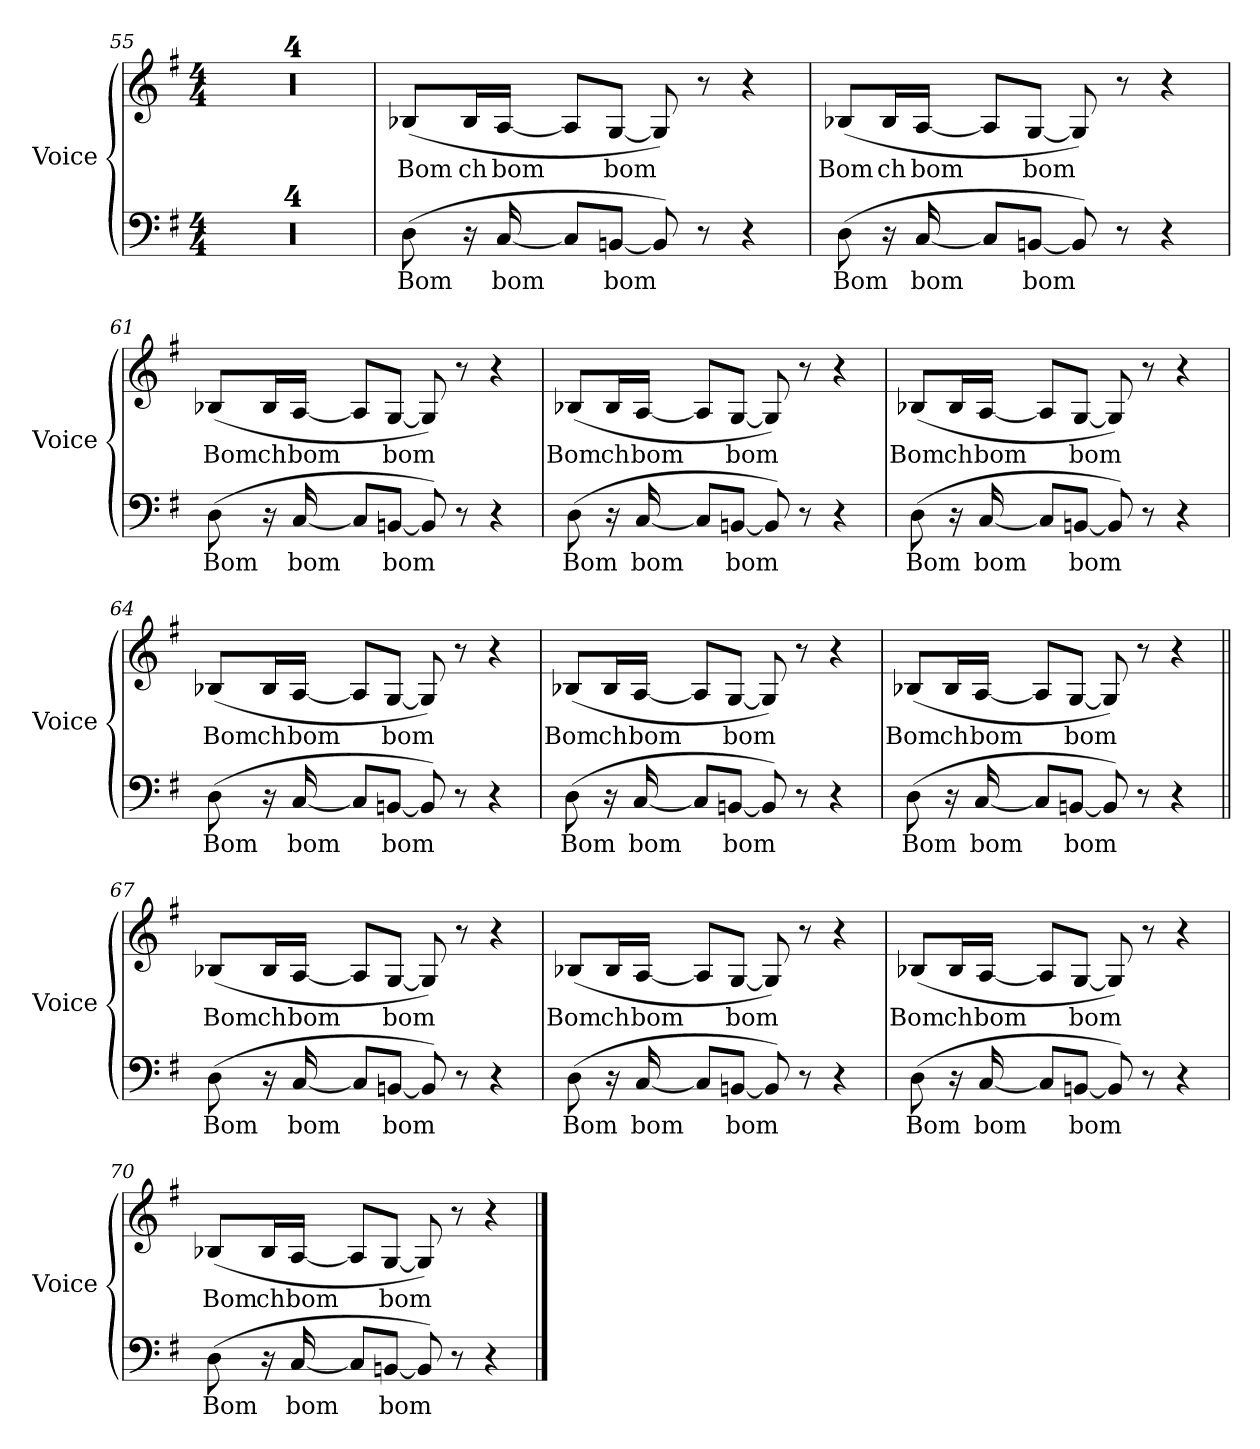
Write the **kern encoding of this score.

**kern	**text	**kern	**text
*part2	*part2	*part1	*part1
*staff2	*staff2	*staff1	*staff1
*I"Voice	*	*I"Voice	*
*I'Voice	*	*I'Voice	*
*clefF4	*	*clefG2	*
*k[f#]	*	*k[f#]	*
*G:	*	*G:	*
*M4/4	*	*M4/4	*
=55	=55	=55	=55
1r	.	1r	.
=56	=56	=56	=56
1r	.	1r	.
=57	=57	=57	=57
1r	.	1r	.
!!LO:LB:g=z
=58	=58	=58	=58
1r	.	1r	.
=59	=59	=59	=59
!	!LO:LY:b:color=#000000	!	!
!	!	!	!LO:LY:b:color=#000000
(8Di\	Bom	(8B-Xi/L	Bom
!	!	!	!LO:LY:b:color=#000000
16r	.	16B-i/L	ch
!	!LO:LY:b:color=#000000	!	!
!	!	!	!LO:LY:b:color=#000000
[16Ci/	bom	[16Ai/JJ	bom
8Ci/L]	.	8Ai/L]	.
!	!LO:LY:b:color=#000000	!	!
!	!	!	!LO:LY:b:color=#000000
[8BBni/J	bom	[8Gi/J	bom
8BBi/])	.	8Gi/])	.
8r	.	8r	.
4r	.	4r	.
=60	=60	=60	=60
!	!LO:LY:b:color=#000000	!	!
!	!	!	!LO:LY:b:color=#000000
(8Di\	Bom	(8B-Xi/L	Bom
!	!	!	!LO:LY:b:color=#000000
16r	.	16B-i/L	ch
!	!LO:LY:b:color=#000000	!	!
!	!	!	!LO:LY:b:color=#000000
[16Ci/	bom	[16Ai/JJ	bom
8Ci/L]	.	8Ai/L]	.
!	!LO:LY:b:color=#000000	!	!
!	!	!	!LO:LY:b:color=#000000
[8BBni/J	bom	[8Gi/J	bom
8BBi/])	.	8Gi/])	.
8r	.	8r	.
4r	.	4r	.
=61	=61	=61	=61
!	!LO:LY:b:color=#000000	!	!
!	!	!	!LO:LY:b:color=#000000
(8Di\	Bom	(8B-Xi/L	Bom
!	!	!	!LO:LY:b:color=#000000
16r	.	16B-i/L	ch
!	!LO:LY:b:color=#000000	!	!
!	!	!	!LO:LY:b:color=#000000
[16Ci/	bom	[16Ai/JJ	bom
8Ci/L]	.	8Ai/L]	.
!	!LO:LY:b:color=#000000	!	!
!	!	!	!LO:LY:b:color=#000000
[8BBni/J	bom	[8Gi/J	bom
8BBi/])	.	8Gi/])	.
8r	.	8r	.
4r	.	4r	.
!!LO:PB:g=z
=62	=62	=62	=62
!	!LO:LY:b:color=#000000	!	!
!	!	!	!LO:LY:b:color=#000000
(8Di\	Bom	(8B-Xi/L	Bom
!	!	!	!LO:LY:b:color=#000000
16r	.	16B-i/L	ch
!	!LO:LY:b:color=#000000	!	!
!	!	!	!LO:LY:b:color=#000000
[16Ci/	bom	[16Ai/JJ	bom
8Ci/L]	.	8Ai/L]	.
!	!LO:LY:b:color=#000000	!	!
!	!	!	!LO:LY:b:color=#000000
[8BBni/J	bom	[8Gi/J	bom
8BBi/])	.	8Gi/])	.
8r	.	8r	.
4r	.	4r	.
=63	=63	=63	=63
!	!LO:LY:b:color=#000000	!	!
!	!	!	!LO:LY:b:color=#000000
(8Di\	Bom	(8B-Xi/L	Bom
!	!	!	!LO:LY:b:color=#000000
16r	.	16B-i/L	ch
!	!LO:LY:b:color=#000000	!	!
!	!	!	!LO:LY:b:color=#000000
[16Ci/	bom	[16Ai/JJ	bom
8Ci/L]	.	8Ai/L]	.
!	!LO:LY:b:color=#000000	!	!
!	!	!	!LO:LY:b:color=#000000
[8BBni/J	bom	[8Gi/J	bom
8BBi/])	.	8Gi/])	.
8r	.	8r	.
4r	.	4r	.
=64	=64	=64	=64
!	!LO:LY:b:color=#000000	!	!
!	!	!	!LO:LY:b:color=#000000
(8Di\	Bom	(8B-Xi/L	Bom
!	!	!	!LO:LY:b:color=#000000
16r	.	16B-i/L	ch
!	!LO:LY:b:color=#000000	!	!
!	!	!	!LO:LY:b:color=#000000
[16Ci/	bom	[16Ai/JJ	bom
8Ci/L]	.	8Ai/L]	.
!	!LO:LY:b:color=#000000	!	!
!	!	!	!LO:LY:b:color=#000000
[8BBni/J	bom	[8Gi/J	bom
8BBi/])	.	8Gi/])	.
8r	.	8r	.
4r	.	4r	.
!!LO:LB:g=z
=65	=65	=65	=65
!	!LO:LY:b:color=#000000	!	!
!	!	!	!LO:LY:b:color=#000000
(8Di\	Bom	(8B-Xi/L	Bom
!	!	!	!LO:LY:b:color=#000000
16r	.	16B-i/L	ch
!	!LO:LY:b:color=#000000	!	!
!	!	!	!LO:LY:b:color=#000000
[16Ci/	bom	[16Ai/JJ	bom
8Ci/L]	.	8Ai/L]	.
!	!LO:LY:b:color=#000000	!	!
!	!	!	!LO:LY:b:color=#000000
[8BBni/J	bom	[8Gi/J	bom
8BBi/])	.	8Gi/])	.
8r	.	8r	.
4r	.	4r	.
=66	=66	=66	=66
!	!LO:LY:b:color=#000000	!	!
!	!	!	!LO:LY:b:color=#000000
(8Di\	Bom	(8B-Xi/L	Bom
!	!	!	!LO:LY:b:color=#000000
16r	.	16B-i/L	ch
!	!LO:LY:b:color=#000000	!	!
!	!	!	!LO:LY:b:color=#000000
[16Ci/	bom	[16Ai/JJ	bom
8Ci/L]	.	8Ai/L]	.
!	!LO:LY:b:color=#000000	!	!
!	!	!	!LO:LY:b:color=#000000
[8BBni/J	bom	[8Gi/J	bom
8BBi/])	.	8Gi/])	.
8r	.	8r	.
4r	.	4r	.
=67||	=67||	=67||	=67||
!	!LO:LY:b:color=#000000	!	!
!	!	!	!LO:LY:b:color=#000000
(8Di\	Bom	(8B-Xi/L	Bom
!	!	!	!LO:LY:b:color=#000000
16r	.	16B-i/L	ch
!	!LO:LY:b:color=#000000	!	!
!	!	!	!LO:LY:b:color=#000000
[16Ci/	bom	[16Ai/JJ	bom
8Ci/L]	.	8Ai/L]	.
!	!LO:LY:b:color=#000000	!	!
!	!	!	!LO:LY:b:color=#000000
[8BBni/J	bom	[8Gi/J	bom
8BBi/])	.	8Gi/])	.
8r	.	8r	.
4r	.	4r	.
!!LO:LB:g=z
=68	=68	=68	=68
!	!LO:LY:b:color=#000000	!	!
!	!	!	!LO:LY:b:color=#000000
(8Di\	Bom	(8B-Xi/L	Bom
!	!	!	!LO:LY:b:color=#000000
16r	.	16B-i/L	ch
!	!LO:LY:b:color=#000000	!	!
!	!	!	!LO:LY:b:color=#000000
[16Ci/	bom	[16Ai/JJ	bom
8Ci/L]	.	8Ai/L]	.
!	!LO:LY:b:color=#000000	!	!
!	!	!	!LO:LY:b:color=#000000
[8BBni/J	bom	[8Gi/J	bom
8BBi/])	.	8Gi/])	.
8r	.	8r	.
4r	.	4r	.
=69	=69	=69	=69
!	!LO:LY:b:color=#000000	!	!
!	!	!	!LO:LY:b:color=#000000
(8Di\	Bom	(8B-Xi/L	Bom
!	!	!	!LO:LY:b:color=#000000
16r	.	16B-i/L	ch
!	!LO:LY:b:color=#000000	!	!
!	!	!	!LO:LY:b:color=#000000
[16Ci/	bom	[16Ai/JJ	bom
8Ci/L]	.	8Ai/L]	.
!	!LO:LY:b:color=#000000	!	!
!	!	!	!LO:LY:b:color=#000000
[8BBni/J	bom	[8Gi/J	bom
8BBi/])	.	8Gi/])	.
8r	.	8r	.
4r	.	4r	.
=70	=70	=70	=70
!	!LO:LY:b:color=#000000	!	!
!	!	!	!LO:LY:b:color=#000000
(8Di\	Bom	(8B-Xi/L	Bom
!	!	!	!LO:LY:b:color=#000000
16r	.	16B-i/L	ch
!	!LO:LY:b:color=#000000	!	!
!	!	!	!LO:LY:b:color=#000000
[16Ci/	bom	[16Ai/JJ	bom
8Ci/L]	.	8Ai/L]	.
!	!LO:LY:b:color=#000000	!	!
!	!	!	!LO:LY:b:color=#000000
[8BBni/J	bom	[8Gi/J	bom
8BBi/])	.	8Gi/])	.
8r	.	8r	.
4r	.	4r	.
==	==	==	==
*-	*-	*-	*-
